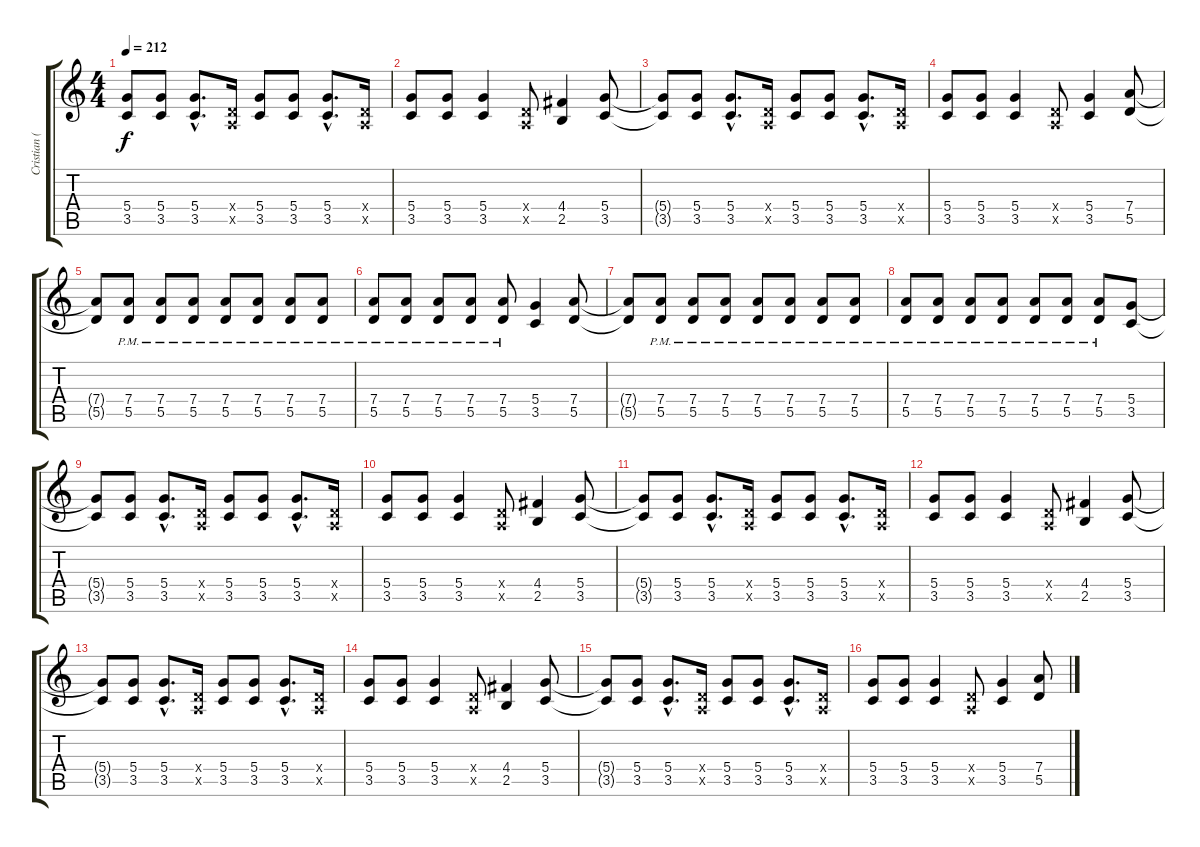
\track ("Cristian (guitarra)" "Cristian (") {instrument distortionguitar}
\staff {score tabs}
\tuning (E4 B3 G3 D3 A2 E2) {hide}
\ts (4 4)
\tempo 212
\clef g2
\ks c
(5.4{t} 3.5{t}).8{dy f} (5.4 3.5).8 (5.4{hac} 3.5{hac}).8{d} (0.4{x} 0.5{x}).16 (5.4 3.5).8 (5.4 3.5).8 (5.4{hac} 3.5{hac}).8{d} (0.4{x} 0.5{x}).16 |
(5.4 3.5).8 (5.4 3.5).8 (5.4 3.5).4 (0.4{x} 0.5{x}).8 (4.4 2.5).4 (5.4 3.5).8 |
(5.4{t} 3.5{t}).8 (5.4 3.5).8 (5.4{hac} 3.5{hac}).8{d} (0.4{x} 0.5{x}).16 (5.4 3.5).8 (5.4 3.5).8 (5.4{hac} 3.5{hac}).8{d} (0.4{x} 0.5{x}).16 |
(5.4 3.5).8 (5.4 3.5).8 (5.4 3.5).4 (0.4{x} 0.5{x}).8 (5.4 3.5).4 (7.4 5.5).8 |
(7.4{t} 5.5{t}).8 (7.4{pm} 5.5).8 (7.4{pm} 5.5).8 (7.4{pm} 5.5).8 (7.4{pm} 5.5).8 (7.4{pm} 5.5).8 (7.4{pm} 5.5).8 (7.4{pm} 5.5).8 |
(7.4{pm} 5.5).8 (7.4{pm} 5.5).8 (7.4{pm} 5.5).8 (7.4{pm} 5.5).8 (7.4{pm} 5.5).8 (5.4 3.5).4 (7.4 5.5).8 |
(7.4{t} 5.5{t}).8 (7.4{pm} 5.5).8 (7.4{pm} 5.5).8 (7.4{pm} 5.5).8 (7.4{pm} 5.5).8 (7.4{pm} 5.5).8 (7.4{pm} 5.5).8 (7.4{pm} 5.5).8 |
(7.4{pm} 5.5).8 (7.4{pm} 5.5).8 (7.4{pm} 5.5).8 (7.4{pm} 5.5).8 (7.4{pm} 5.5).8 (7.4{pm} 5.5).8 (7.4{pm} 5.5).8 (5.4 3.5).8 |
(5.4{t} 3.5{t}).8 (5.4 3.5).8 (5.4{hac} 3.5{hac}).8{d} (0.4{x} 0.5{x}).16 (5.4 3.5).8 (5.4 3.5).8 (5.4{hac} 3.5{hac}).8{d} (0.4{x} 0.5{x}).16 |
(5.4 3.5).8 (5.4 3.5).8 (5.4 3.5).4 (0.4{x} 0.5{x}).8 (4.4 2.5).4 (5.4 3.5).8 |
(5.4{t} 3.5{t}).8 (5.4 3.5).8 (5.4{hac} 3.5{hac}).8{d} (0.4{x} 0.5{x}).16 (5.4 3.5).8 (5.4 3.5).8 (5.4{hac} 3.5{hac}).8{d} (0.4{x} 0.5{x}).16 |
(5.4 3.5).8 (5.4 3.5).8 (5.4 3.5).4 (0.4{x} 0.5{x}).8 (4.4 2.5).4 (5.4 3.5).8 |
(5.4{t} 3.5{t}).8 (5.4 3.5).8 (5.4{hac} 3.5{hac}).8{d} (0.4{x} 0.5{x}).16 (5.4 3.5).8 (5.4 3.5).8 (5.4{hac} 3.5{hac}).8{d} (0.4{x} 0.5{x}).16 |
(5.4 3.5).8 (5.4 3.5).8 (5.4 3.5).4 (0.4{x} 0.5{x}).8 (4.4 2.5).4 (5.4 3.5).8 |
(5.4{t} 3.5{t}).8 (5.4 3.5).8 (5.4{hac} 3.5{hac}).8{d} (0.4{x} 0.5{x}).16 (5.4 3.5).8 (5.4 3.5).8 (5.4{hac} 3.5{hac}).8{d} (0.4{x} 0.5{x}).16 |
(5.4 3.5).8 (5.4 3.5).8 (5.4 3.5).4 (0.4{x} 0.5{x}).8 (5.4 3.5).4 (7.4 5.5).8
